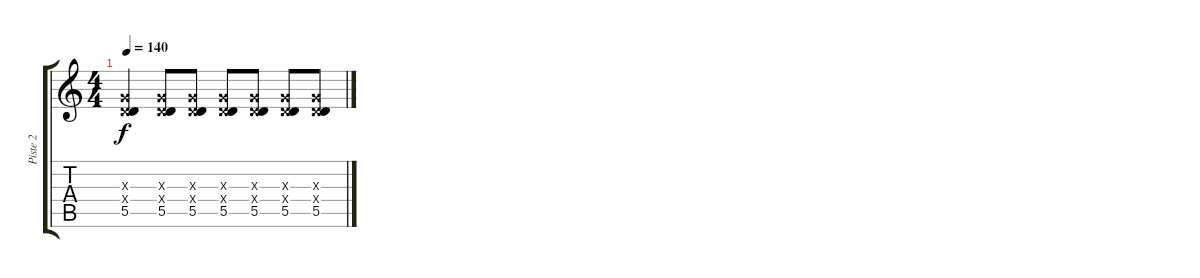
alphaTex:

\track ("Piste 2" "Piste 2") {instrument distortionguitar}
\staff {score tabs}
\tuning (E4 B3 G3 D3 A2 E2) {hide}
\ts (4 4)
\tempo 140
\clef g2
\ks c
(0.3{x} 0.4{x} 5.5).4{dy f} (0.3{x} 0.4{x} 5.5).8 (0.3{x} 0.4{x} 5.5).8 (0.3{x} 0.4{x} 5.5).8 (0.3{x} 0.4{x} 5.5).8 (0.3{x} 0.4{x} 5.5).8 (0.3{x} 0.4{x} 5.5).8
